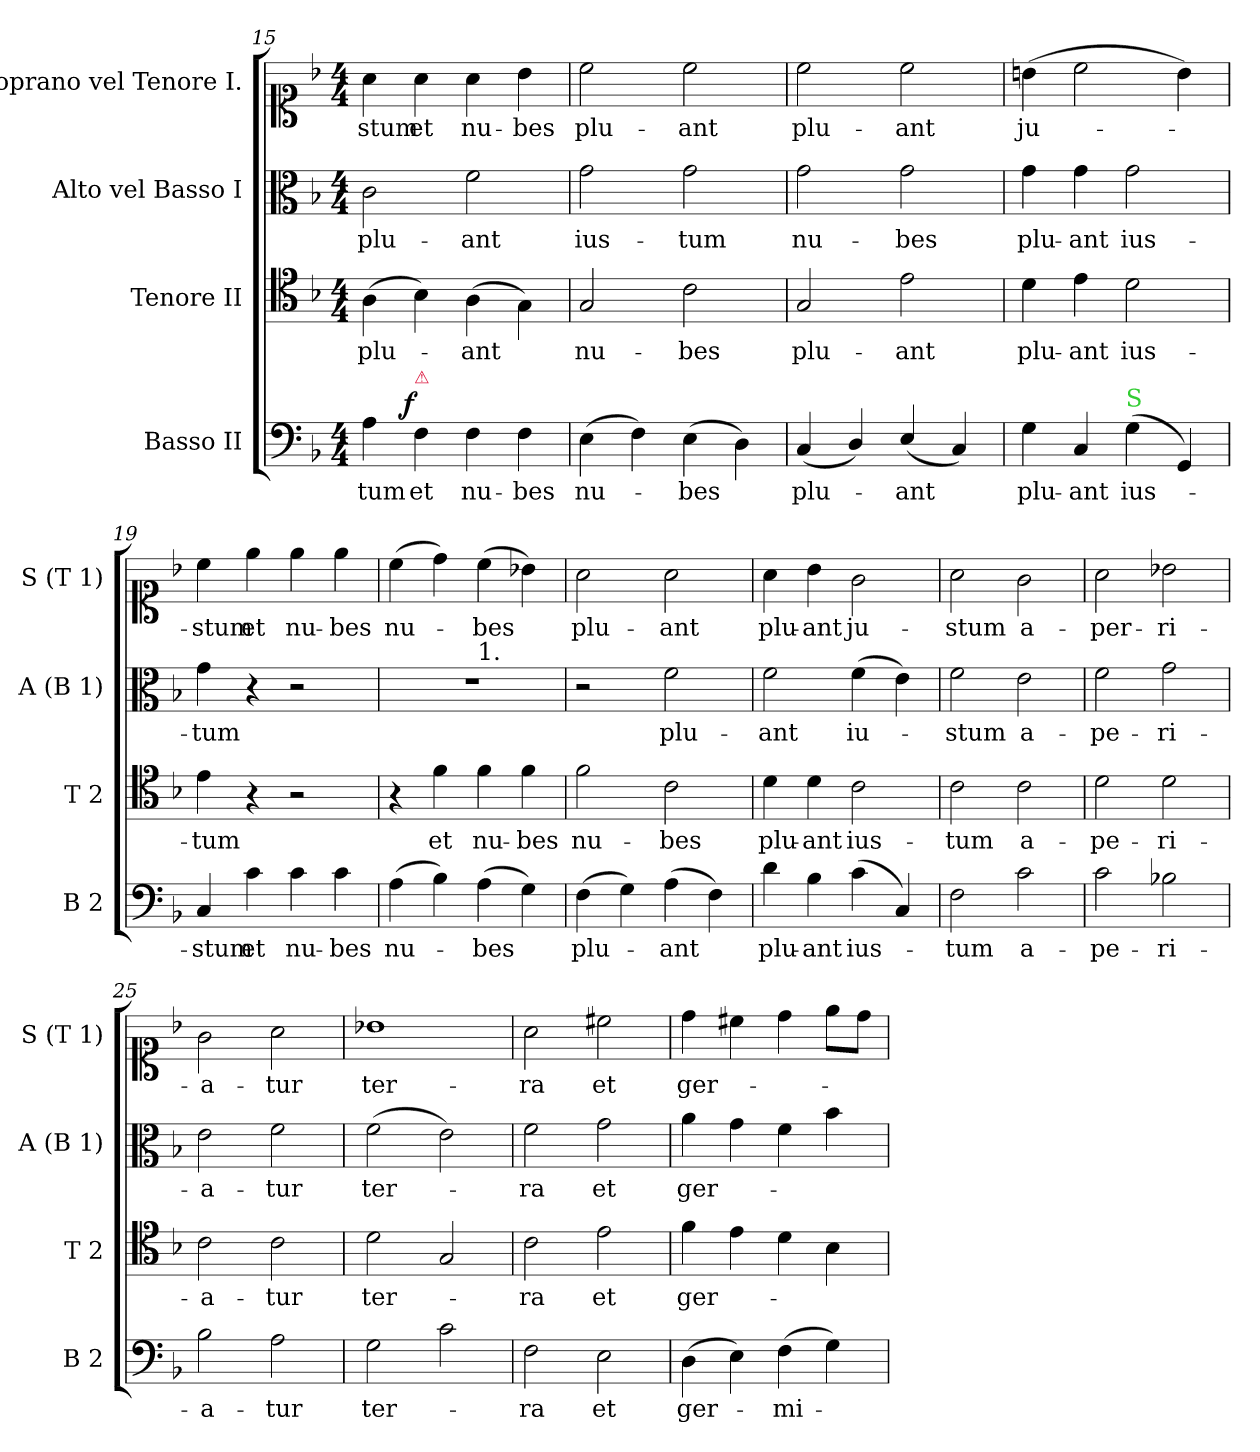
**kern	**text	**dynam	**kern	**text	**kern	**text	**kern	**text
*part4	*part4	*part4	*part3	*part3	*part2	*part2	*part1	*part1
*staff4	*staff4	*staff4	*staff3	*staff3	*staff2	*staff2	*staff1	*staff1
*I"Basso II	*	*	*I"Tenore II	*	*I"Alto vel Basso I	*	*I"Soprano vel Tenore I.	*
*I'B 2	*	*	*I'T 2	*	*I'A (B 1)	*	*I'S (T 1)	*
*clefF4	*	*	*clefC4	*	*clefC3	*	*clefC1	*
*k[b-]	*	*	*k[b-]	*	*k[b-]	*	*k[b-]	*
*M4/4	*	*	*M4/4	*	*M4/4	*	*M4/4	*
=15	=15	=15	=15	=15	=15	=15	=15	=15
4A\	-tum	.	(>4A\	plu-	2c\	plu-	4a\	stum
!LO:TX:a:color=crimson:t=⚠	!	!	!	!	!	!	!	!
!	!	!LO:DY:b:rj	!	!	!	!	!	!
4F\	et	f.	4B-\)	.	.	.	4a\	et
4F\	nu-	.	(>4A\	-ant	2f\	-ant	4a\	nu-
4F\	-bes	.	4G\)	.	.	.	4b-\	-bes
=16	=16	=16	=16	=16	=16	=16	=16	=16
(>4E\	nu-	.	2G/	nu-	2g\	ius-	2cc\	plu-
4F\)	.	.	.	.	.	.	.	.
(>4E\	-bes	.	2c\	-bes	2g\	-tum	2cc\	-ant
4D\)	.	.	.	.	.	.	.	.
=17	=17	=17	=17	=17	=17	=17	=17	=17
(<4C/	plu-	.	2G/	plu-	2g\	nu-	2cc\	plu-
4D/)	.	.	.	.	.	.	.	.
(<4E/	-ant	.	2e\	-ant	2g\	-bes	2cc\	-ant
4C/)	.	.	.	.	.	.	.	.
=18	=18	=18	=18	=18	=18	=18	=18	=18
4G\	plu-	.	4d\	plu-	4g\	plu-	(>4bn\	ju-
4C/	-ant	.	4e\	-ant	4g\	-ant	2cc\	.
!LO:TX:a:color=limegreen:t=S	!	!	!	!	!	!	!	!
(>4G\	ius-	.	2d\	ius-	2g\	ius-	.	.
4GG/)	.	.	.	.	.	.	4b\)	.
=19	=19	=19	=19	=19	=19	=19	=19	=19
4C/	-stum	.	4e\	-tum	4g\	-tum	4cc\	-stum
4c\	et	.	4r	.	4r	.	4ee\	et
4c\	nu-	.	2r	.	2r	.	4ee\	nu-
4c\	-bes	.	.	.	.	.	4ee\	-bes
=20	=20	=20	=20	=20	=20	=20	=20	=20
*	*	*	*	*	*^	*	*	*
(>4A\	nu-	.	4r	.	1r	2ryy	.	(>4cc\	nu-
4B-\)	.	.	4f\	et	.	.	.	4dd\)	.
!	!	!	!	!	!	!LO:TX:a:t=1.	!	!	!
(>4A\	-bes	.	4f\	nu-	.	2ryy	.	(>4cc\	-bes
4G\)	.	.	4f\	-bes	.	.	.	4b-X\)	.
*	*	*	*	*	*v	*v	*	*	*
=21	=21	=21	=21	=21	=21	=21	=21	=21
(>4F\	plu-	.	2f\	nu-	2r	.	2a\	plu-
4G\)	.	.	.	.	.	.	.	.
(>4A\	-ant	.	2c\	-bes	2f\	plu-	2a\	-ant
4F\)	.	.	.	.	.	.	.	.
=22	=22	=22	=22	=22	=22	=22	=22	=22
4d\	plu-	.	4d\	plu-	2f\	-ant	4a\	plu-
4B-\	-ant	.	4d\	-ant	.	.	4b-\	-ant
(>4c\	ius-	.	2c\	ius-	(>4f\	iu-	2g\	ju-
4C/)	.	.	.	.	4e\)	.	.	.
=23	=23	=23	=23	=23	=23	=23	=23	=23
2F\	-tum	.	2c\	-tum	2f\	-stum	2a\	-stum
2c\	a-	.	2c\	a-	2e\	a-	2g\	a-
=24	=24	=24	=24	=24	=24	=24	=24	=24
2c\	-pe-	.	2d\	-pe-	2f\	-pe-	2a\	-per-
2B-X\	-ri-	.	2d\	-ri-	2g\	-ri-	2b-X\	-ri-
=25	=25	=25	=25	=25	=25	=25	=25	=25
2B-\	-a-	.	2c\	-a-	2e\	-a-	2g\	-a-
2A\	-tur	.	2c\	-tur	2f\	-tur	2a\	-tur
=26	=26	=26	=26	=26	=26	=26	=26	=26
2G\	ter-	.	2d\	ter-	(>2f\	ter-	1b-X	ter-
2c\	.	.	2G/	.	2e\)	.	.	.
=27	=27	=27	=27	=27	=27	=27	=27	=27
2F\	-ra	.	2c\	-ra	2f\	-ra	2a\	-ra
2E\	et	.	2e\	et	2g\	et	2cc#X\	et
=28	=28	=28	=28	=28	=28	=28	=28	=28
(>4D\	ger-	.	4f\	ger-	4a\	ger-	4dd\	ger-
4E\)	.	.	4e\	.	4g\	.	4cc#X\	.
(>4F\	-mi-	.	4d\	.	4f\	.	4dd\	.
4G\)	.	.	4B-\	.	4b-\	.	8ee\L	.
.	.	.	.	.	.	.	8dd\J	.
=	=	=	=	=	=	=	=	=
*-	*-	*-	*-	*-	*-	*-	*-	*-
